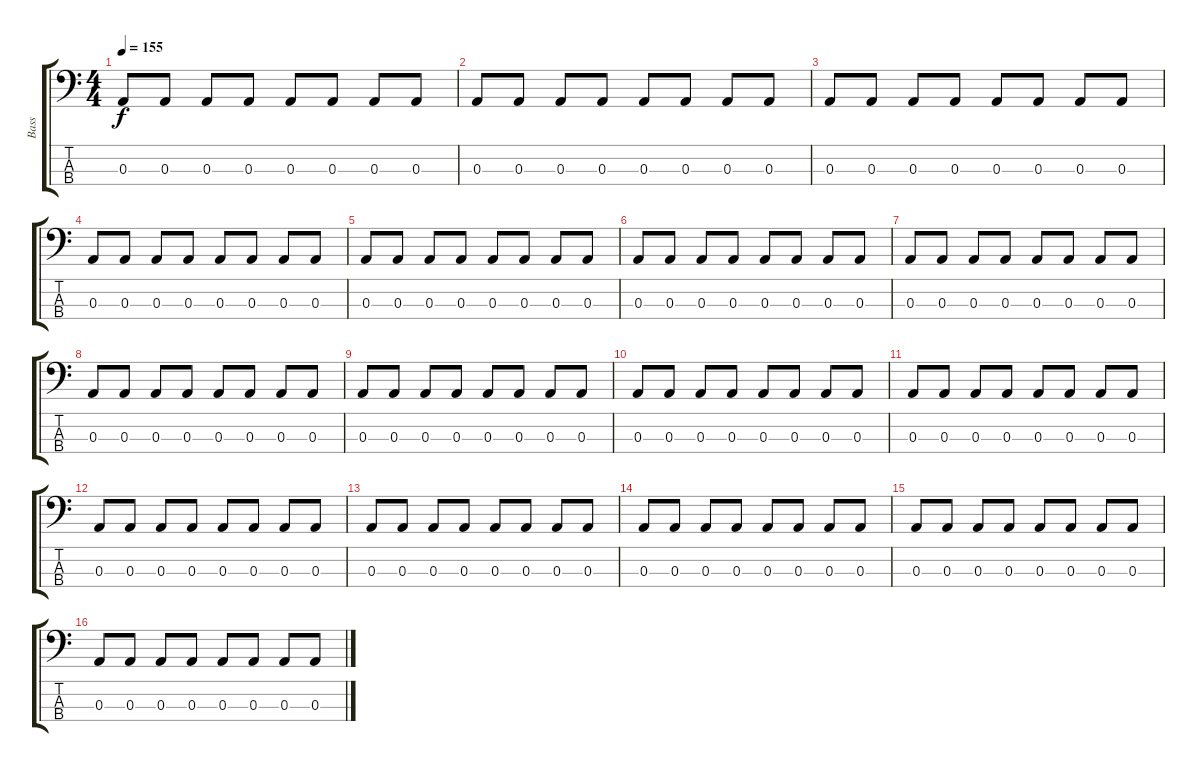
\track ("Bass" "Bass") {instrument electricbassfinger}
\staff {score tabs}
\tuning (G2 D2 A1 E1) {hide}
\ts (4 4)
\tempo 155
\clef f4
\ks c
0.3.8{dy f} 0.3.8 0.3.8 0.3.8 0.3.8 0.3.8 0.3.8 0.3.8 |
0.3.8 0.3.8 0.3.8 0.3.8 0.3.8 0.3.8 0.3.8 0.3.8 |
0.3.8 0.3.8 0.3.8 0.3.8 0.3.8 0.3.8 0.3.8 0.3.8 |
0.3.8 0.3.8 0.3.8 0.3.8 0.3.8 0.3.8 0.3.8 0.3.8 |
0.3.8 0.3.8 0.3.8 0.3.8 0.3.8 0.3.8 0.3.8 0.3.8 |
0.3.8 0.3.8 0.3.8 0.3.8 0.3.8 0.3.8 0.3.8 0.3.8 |
0.3.8 0.3.8 0.3.8 0.3.8 0.3.8 0.3.8 0.3.8 0.3.8 |
0.3.8 0.3.8 0.3.8 0.3.8 0.3.8 0.3.8 0.3.8 0.3.8 |
0.3.8 0.3.8 0.3.8 0.3.8 0.3.8 0.3.8 0.3.8 0.3.8 |
0.3.8 0.3.8 0.3.8 0.3.8 0.3.8 0.3.8 0.3.8 0.3.8 |
0.3.8 0.3.8 0.3.8 0.3.8 0.3.8 0.3.8 0.3.8 0.3.8 |
0.3.8 0.3.8 0.3.8 0.3.8 0.3.8 0.3.8 0.3.8 0.3.8 |
0.3.8 0.3.8 0.3.8 0.3.8 0.3.8 0.3.8 0.3.8 0.3.8 |
0.3.8 0.3.8 0.3.8 0.3.8 0.3.8 0.3.8 0.3.8 0.3.8 |
0.3.8 0.3.8 0.3.8 0.3.8 0.3.8 0.3.8 0.3.8 0.3.8 |
0.3.8 0.3.8 0.3.8 0.3.8 0.3.8 0.3.8 0.3.8 0.3.8
